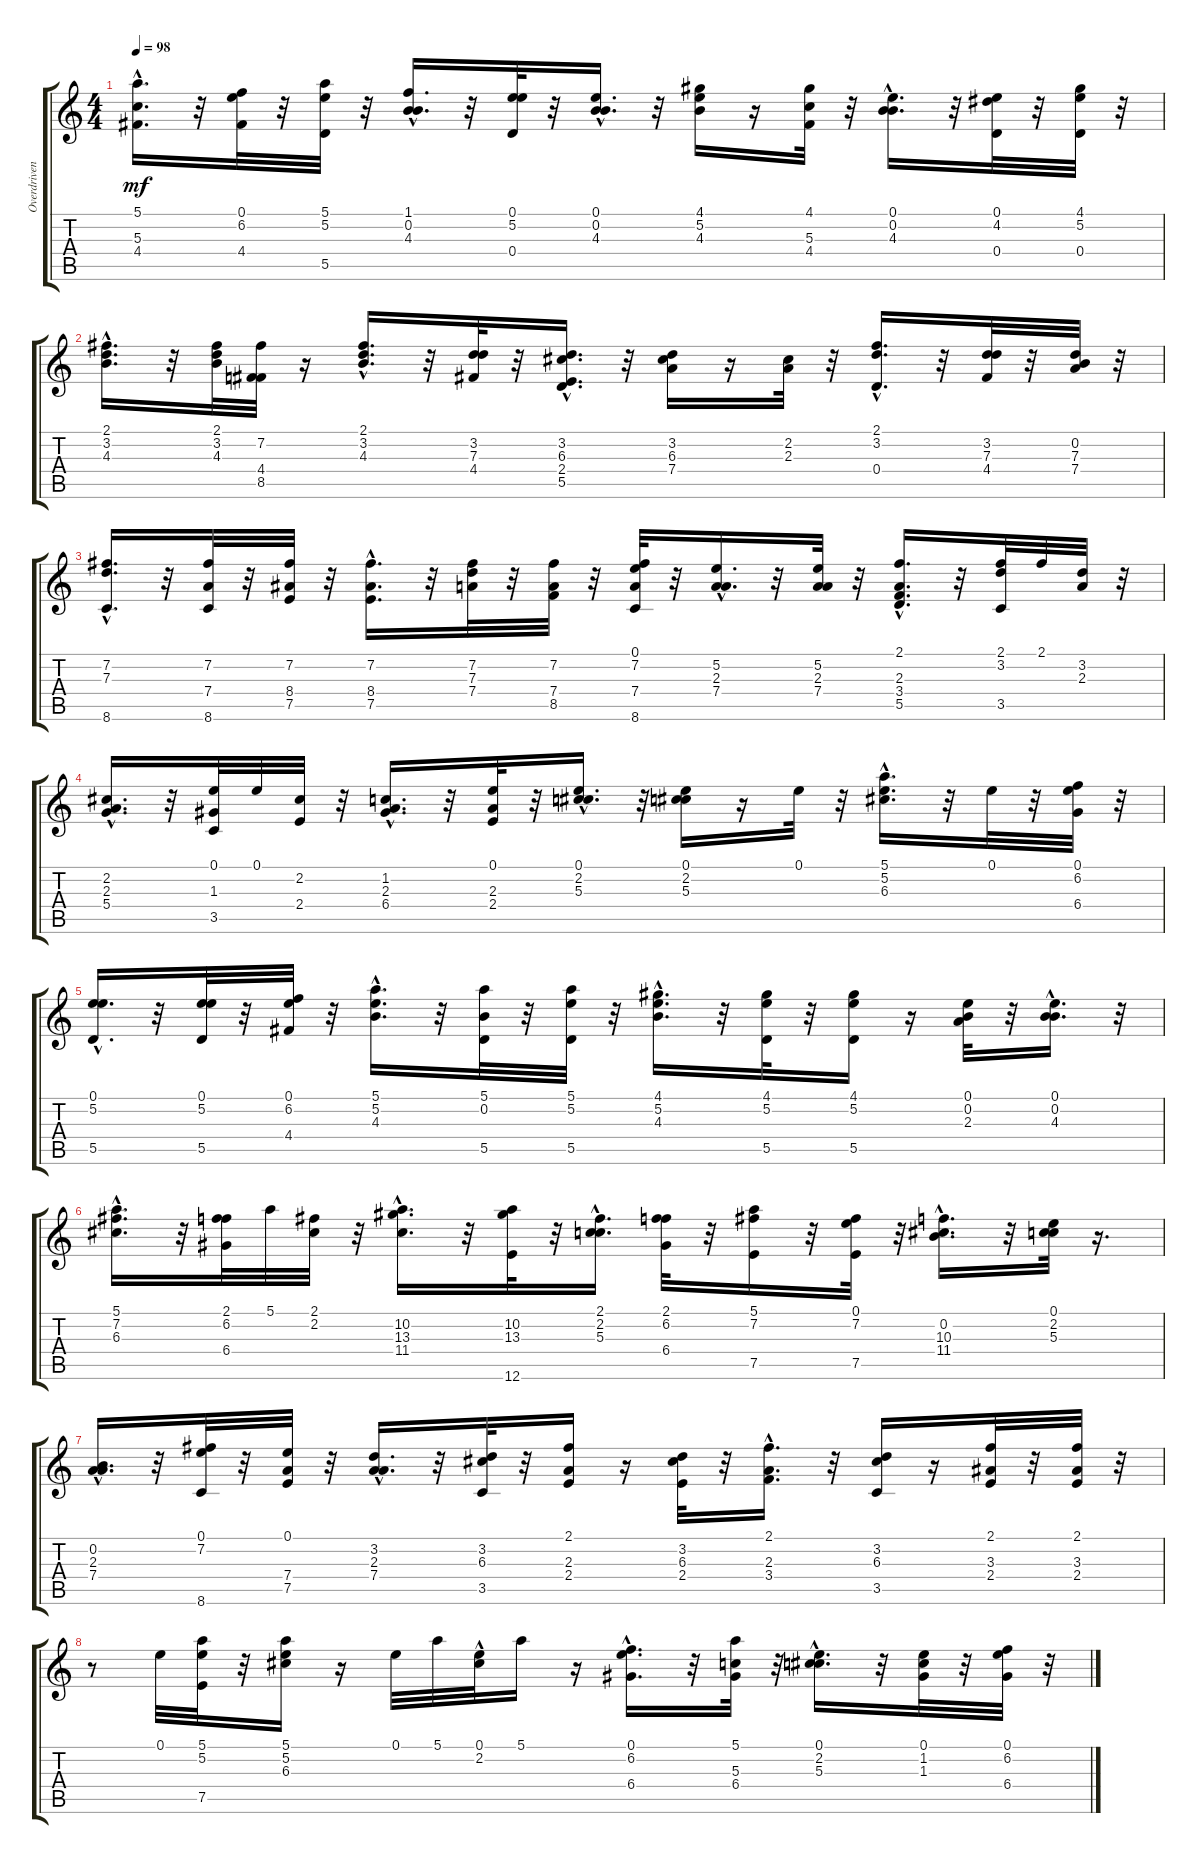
\track ("Overdriven Guitar (left)" "Overdriven") {instrument overdrivenguitar}
\staff {score tabs}
\tuning (E4 B3 G3 D3 A2 E2) {hide}
\ts (4 4)
\tempo 98
\clef g2
\ks c
(5.1{hac} 5.3{hac} 4.4{hac}).16{d dy mf} r.32 (0.1 6.2 4.4).32 r.32 (5.1 5.2 5.5).32 r.32 (1.1{hac} 0.2{hac} 4.3{hac}).16{d} r.32 (0.1 5.2 0.4).32 r.32 (0.1{hac} 0.2 4.3{hac}).16{d} r.32 (4.1 5.2 4.3).16 r.16 (4.1 5.3 4.4).32 r.32 (0.1{hac} 0.2{hac} 4.3).16{d} r.32 (0.1 4.2 0.4).32 r.32 (4.1 5.2 0.4).32 r.32 |
(2.1{hac} 3.2{hac} 4.3{hac}).16{d} r.32 (2.1 3.2 4.3).32 (7.2 4.4 8.5).32 r.16 (2.1{hac} 3.2{hac} 4.3{hac}).16{d} r.32 (3.2 7.3 4.4).32 r.32 (3.2{hac} 6.3{hac} 2.4{hac} 5.5).16{d} r.32 (3.2 6.3 7.4).16 r.16 (2.2 2.3).32 r.32 (2.1{hac} 3.2{hac} 0.4{hac}).16{d} r.32 (3.2 7.3 4.4).32 r.32 (0.2 7.3 7.4).32 r.32 |
(7.2{hac} 7.3{hac} 8.6{hac}).16{d} r.32 (7.2 7.4 8.6).32 r.32 (7.2 8.4 7.5).32 r.32 (7.2{hac} 8.4{hac} 7.5{hac}).16{d} r.32 (7.2 7.3 7.4).32 r.32 (7.2 7.4 8.5).32 r.32 (0.1 7.2 7.4 8.6).32 r.32 (5.2{hac} 2.3{hac} 7.4).16{d} r.32 (5.2 2.3 7.4).32 r.32 (2.1{hac} 2.3{hac} 3.4{hac} 5.5).16{d} r.32 (2.1 3.2 3.5).32 2.1.32 (3.2 2.3).32 r.32 |
(2.2{hac} 2.3{hac} 5.4{hac}).16{d} r.32 (0.1 1.3 3.5).32 0.1.32 (2.2 2.4).32 r.32 (1.2{hac} 2.3{hac} 6.4{hac}).16{d} r.32 (0.1 2.3 2.4).32 r.32 (0.1{hac} 2.2{hac} 5.3{hac}).16{d} r.32 (0.1 2.2 5.3).16 r.16 0.1.32 r.32 (5.1 5.2{hac} 6.3).16{d} r.32 0.1.32 r.32 (0.1 6.2 6.4).32 r.32 |
(0.1{hac} 5.2 5.5).16{d} r.32 (0.1 5.2 5.5).32 r.32 (0.1 6.2 4.4).32 r.32 (5.1 5.2{hac} 4.3).16{d} r.32 (5.1 0.2 5.5).32 r.32 (5.1 5.2 5.5).32 r.32 (4.1{hac} 5.2{hac} 4.3{hac}).16{d} r.32 (4.1 5.2 5.5).32 r.32 (4.1 5.2 5.5).16 r.16 (0.1 0.2 2.3).32 r.32 (0.1{hac} 0.2 4.3{hac}).16{d} r.32 |
(5.1{hac} 7.2 6.3{hac}).16{d} r.32 (2.1 6.2 6.4).32 5.1.32 (2.1 2.2).32 r.32 (10.2{hac} 13.3{hac} 11.4{hac}).16{d} r.32 (10.2 13.3 12.6).32 r.32 (2.1{hac} 2.2{hac} 5.3).16{d} (2.1 6.2 6.4).32 r.32 (5.1 7.2 7.5).16 r.32 (0.1 7.2 7.5).32 r.32 (0.2{hac} 10.3{hac} 11.4{hac}).16{d} r.32 (0.1 2.2 5.3).32 r.16{d} |
(0.2{hac} 2.3{hac} 7.4{hac}).16{d} r.32 (0.1 7.2 8.6).32 r.32 (0.1 7.4 7.5).32 r.32 (3.2{hac} 2.3{hac} 7.4{hac}).16{d} r.32 (3.2 6.3 3.5).32 r.32 (2.1 2.3 2.4).16 r.16 (3.2 6.3 2.4).32 r.32 (2.1 2.3{hac} 3.4{hac}).16{d} r.32 (3.2 6.3 3.5).16 r.16 (2.1 3.3 2.4).32 r.32 (2.1 3.3 2.4).32 r.32 |
r.8 0.1.32{volume 9} (5.1 5.2 7.5).32 r.32 (5.1 5.2 6.3).16 r.16 0.1.32 5.1.32 (0.1{hac} 2.2).32 5.1.16 r.16 (0.1{hac} 6.2 6.4).16{d} r.32 (5.1 5.3 6.4).32 r.32 (0.1{hac} 2.2 5.3).16{d} r.32 (0.1 1.2 1.3).32 r.32 (0.1 6.2 6.4).32 r.32
